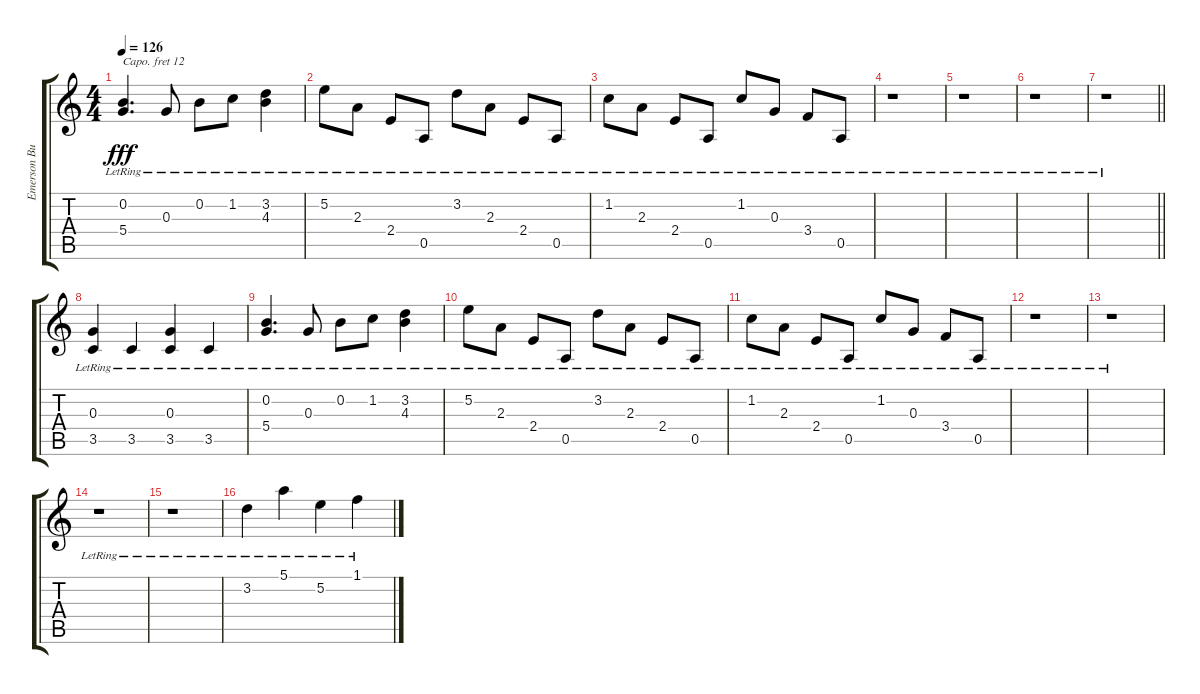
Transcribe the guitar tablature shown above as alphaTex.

\track ("Emerson Burton (Keyboard)" "Emerson Bu") {instrument acousticgrandpiano}
\staff {score tabs}
\capo 12
\tuning (E4 B3 G3 D3 A2 E2) {hide}
\ts (4 4)
\tempo 126
\clef g2
\ks c
(0.2 5.4{lr}).4{d dy fff} 0.3{lr}.8 0.2{lr}.8 1.2{lr}.8 (3.2{lr} 4.3{lr}).4 |
5.2{lr}.8 2.3{lr}.8 2.4{lr}.8 0.5{lr}.8 3.2{lr}.8 2.3{lr}.8 2.4{lr}.8 0.5{lr}.8 |
1.2{lr}.8 2.3{lr}.8 2.4{lr}.8 0.5{lr}.8 1.2{lr}.8 0.3{lr}.8 3.4{lr}.8 0.5{lr}.8 |
r.1 |
r.1 |
r.1 |
\barLineRight lightlight
r.1 |
(0.3{lr} 3.5{lr}).4 3.5{lr}.4 (0.3{lr} 3.5{lr}).4 3.5{lr}.4 |
(0.2 5.4{lr}).4{d} 0.3{lr}.8 0.2{lr}.8 1.2{lr}.8 (3.2{lr} 4.3{lr}).4 |
5.2{lr}.8 2.3{lr}.8 2.4{lr}.8 0.5{lr}.8 3.2{lr}.8 2.3{lr}.8 2.4{lr}.8 0.5{lr}.8 |
1.2{lr}.8 2.3{lr}.8 2.4{lr}.8 0.5{lr}.8 1.2{lr}.8 0.3{lr}.8 3.4{lr}.8 0.5{lr}.8 |
r.1 |
r.1 |
r.1 |
r.1 |
3.2{lr}.4 5.1{lr}.4 5.2{lr}.4 1.1{lr}.4
